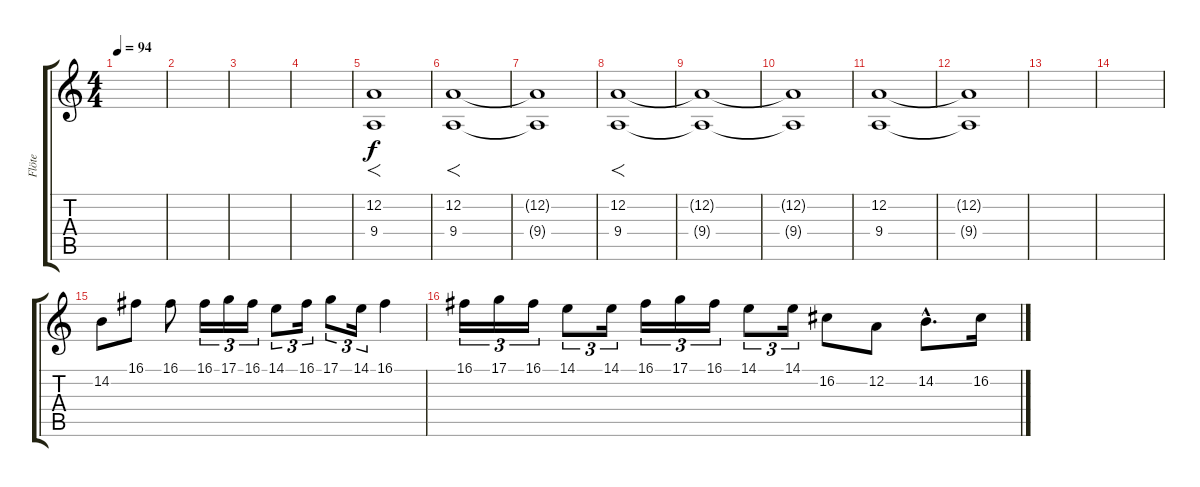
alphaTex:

\track ("Flöte" "Flöte") {instrument flute}
\staff {score tabs}
\tuning (D4 A3 F3 C3 G2 D2) {hide}
\ts (4 4)
\tempo 94
\clef g2
\ks c
|
|
|
|
(12.2 9.4).1{f volume 10 instrument violin} |
(12.2 9.4).1{f} |
(12.2{t} 9.4{t}).1 |
(12.2 9.4).1{f} |
(12.2{t} 9.4{t}).1 |
(12.2{t} 9.4{t}).1 |
(12.2 9.4).1{volume 4} |
(12.2{t} 9.4{t}).1 |
|
|
14.2.8{volume 16 instrument flute} 16.1.8 16.1.8 16.1.16{tu (3 2)} 17.1.16{tu (3 2)} 16.1.16{tu (3 2)} 14.1.8{tu (3 2)} 16.1.16{tu (3 2)} 17.1.8{tu (3 2)} 14.1.16{tu (3 2)} 16.1.4 |
16.1.16{tu (3 2)} 17.1.16{tu (3 2)} 16.1.16{tu (3 2)} 14.1.8{tu (3 2)} 14.1.16{tu (3 2)} 16.1.16{tu (3 2)} 17.1.16{tu (3 2)} 16.1.16{tu (3 2)} 14.1.8{tu (3 2)} 14.1.16{tu (3 2)} 16.2.8 12.2.8 14.2{hac}.8{d} 16.2.16
